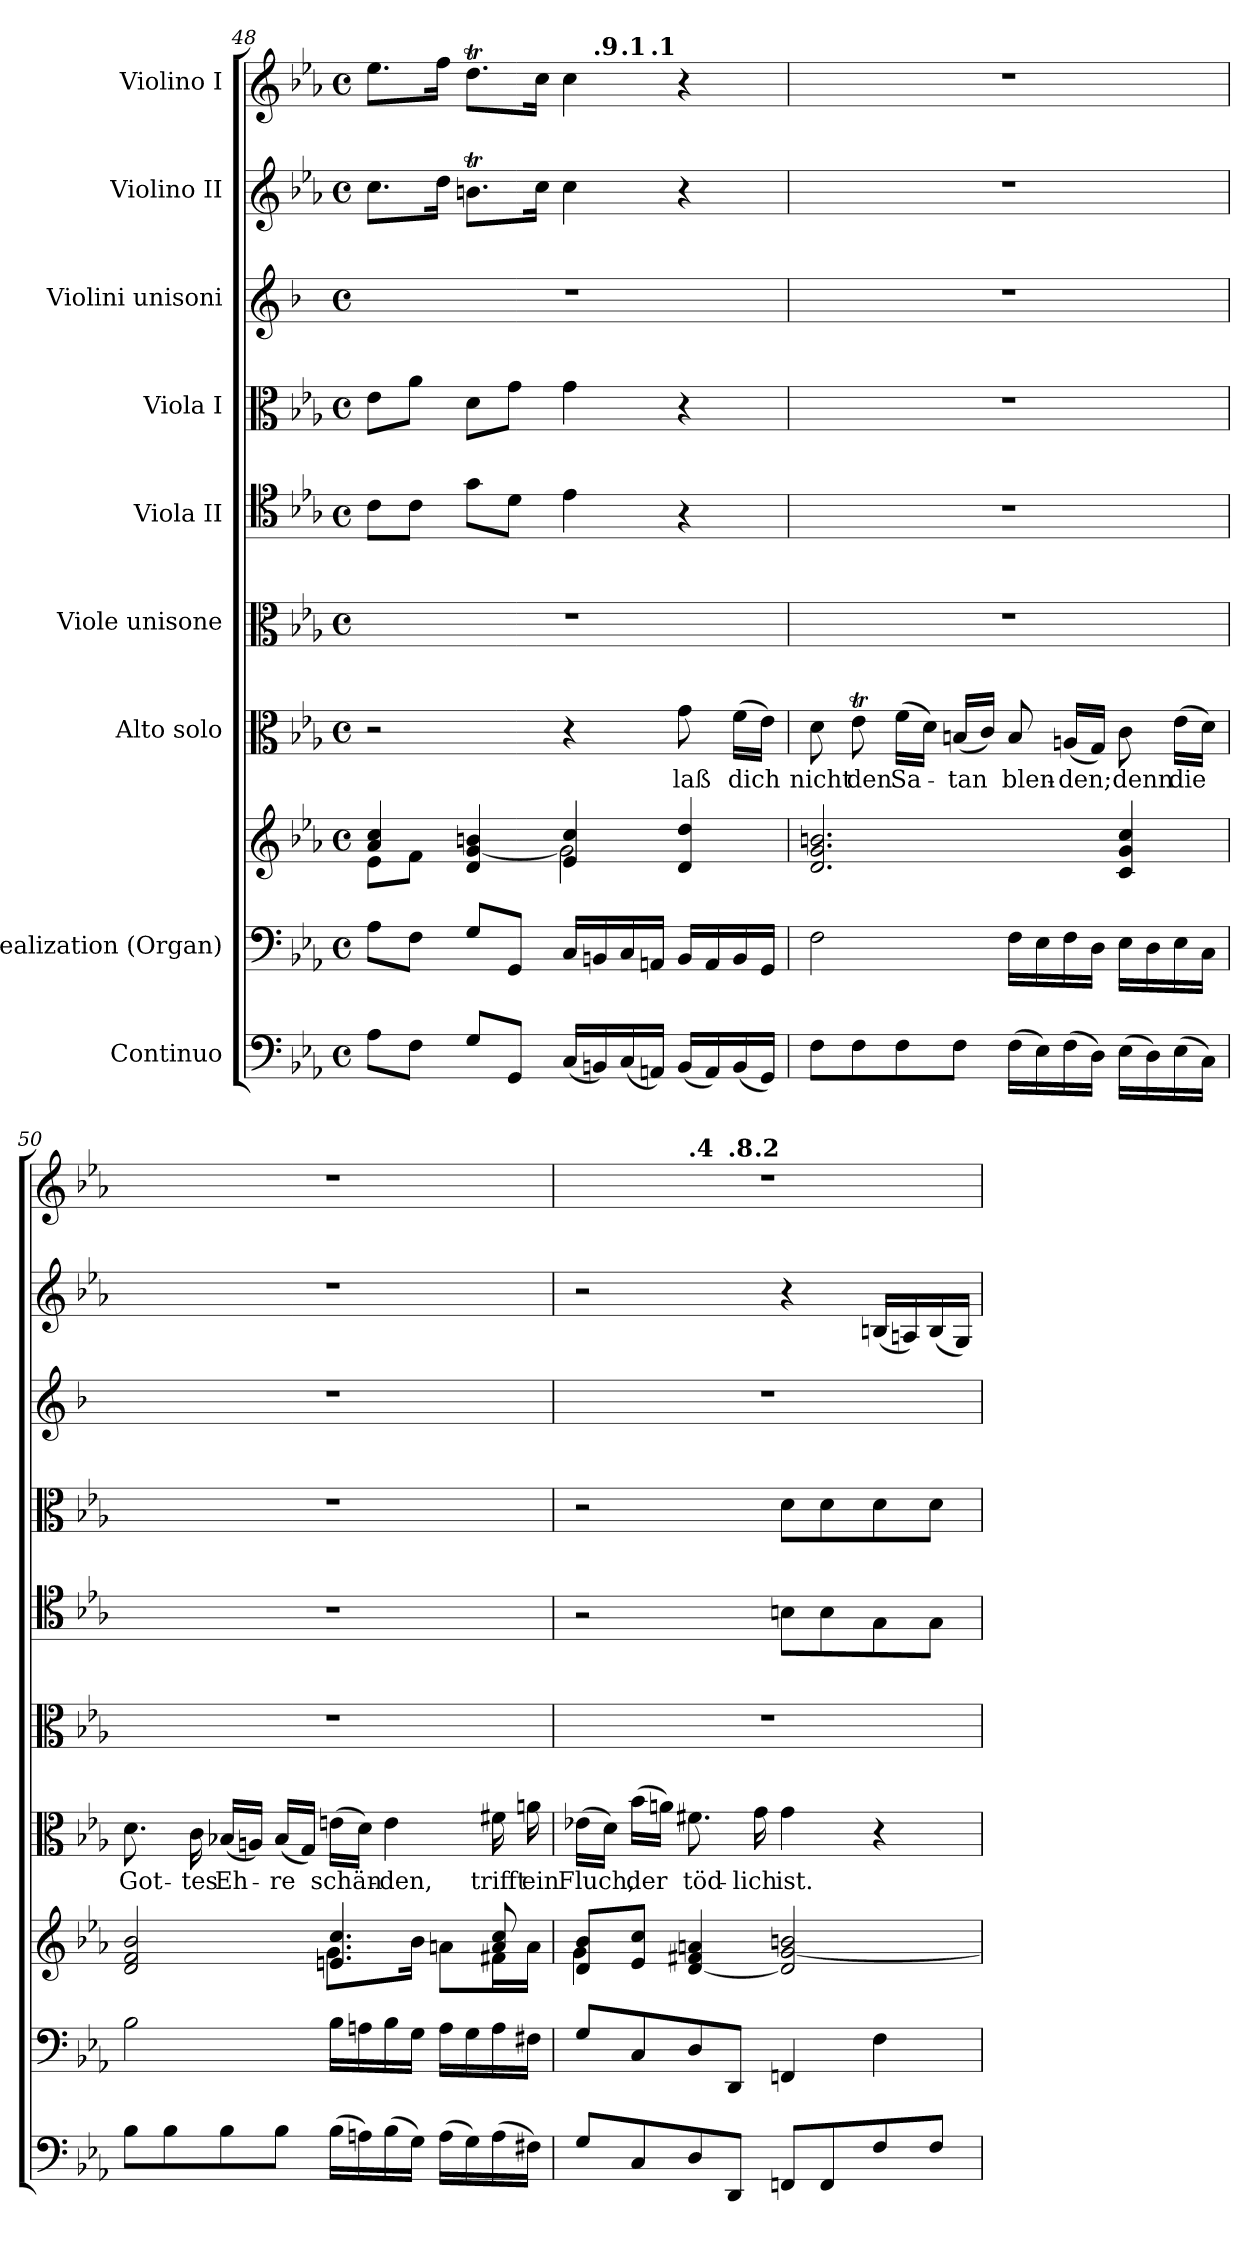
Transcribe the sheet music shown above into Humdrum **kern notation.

**kern	**kern	**kern	**kern	**text	**kern	**kern	**kern	**kern	**kern	**kern
*part9	*part8	*part8	*part7	*part7	*part6	*part5	*part4	*part3	*part2	*part1
*staff10	*staff9	*staff8	*staff7	*staff7	*staff6	*staff5	*staff4	*staff3	*staff2	*staff1
*I"Continuo	*I"Realization (Organ)	*	*I"Alto solo	*	*I"Viole unisone	*I"Viola II	*I"Viola I	*I"Violini unisoni	*I"Violino II	*I"Violino I
*clefF4	*clefF4	*clefG2	*clefC3	*	*clefC3	*clefC4	*clefC3	*clefG2	*clefG2	*clefG2
*	*	*	*	*	*	*	*	*ITrd1c2	*	*
*k[b-e-a-]	*k[b-e-a-]	*k[b-e-a-]	*k[b-e-a-]	*	*k[b-e-a-]	*k[b-e-a-]	*k[b-e-a-]	*k[b-e-a-]	*k[b-e-a-]	*k[b-e-a-]
*M4/4	*M4/4	*M4/4	*M4/4	*	*M4/4	*M4/4	*M4/4	*M4/4	*M4/4	*M4/4
*met(c)	*met(c)	*met(c)	*met(c)	*	*met(c)	*met(c)	*met(c)	*met(c)	*met(c)	*met(c)
=48	=48	=48	=48	=48	=48	=48	=48	=48	=48	=48
*	*	*^	*	*	*	*	*	*	*	*^
*	*	*	*	*	*	*	*	*	*	*	*	*^
*	*	*	*	*	*	*	*	*	*	*	*	*	*^
8A-\L	8A-\L	4a-/ 4cc/	8e-\L	2r	.	1r	8c\L	8e-\L	1r	8.cc\L	8.ee-\L	2ryy	2ryy	2ryy
8F\J	8F\J	.	8f\J	.	.	.	8c\J	8a-\J	.	.	.	.	.	.
.	.	.	.	.	.	.	.	.	.	16dd\Jk	16ff\Jk	.	.	.
8G/L	8G/L	4d/ [4g/ 4bn/	4ryy	.	.	.	8g\L	8d\L	.	8.bnt\L	8.ddt\L	.	.	.
8GG/J	8GG/J	.	.	.	.	.	8d\J	8g\J	.	.	.	.	.	.
.	.	.	.	.	.	.	.	.	.	16cc\Jk	16cc\Jk	.	.	.
*	*	*	*	*	*	*	*	*	*	*	*MM39	*	*	*
(<16C/LL	16C/LL	4e-/ 4cc/	2g\]	4r	.	.	4e-\	4g\	.	4cc\	4cc\	16ryy	8ryy	8.ryy
*	*	*	*	*	*	*	*	*	*	*	*MM39	*	*	*
!	!	!	!	!	!	!	!	!	!	!	!	!LO:TX:a:B:t=.9	!	!
16BBn/)	16BBn/	.	.	.	.	.	.	.	.	.	.	4..ryy	.	.
*	*	*	*	*	*	*	*	*	*	*	*MM42	*	*	*
!	!	!	!	!	!	!	!	!	!	!	!	!	!LO:TX:a:B:t=.1	!
(<16C/	16C/	.	.	.	.	.	.	.	.	.	.	.	4.ryy	.
*	*	*	*	*	*	*	*	*	*	*	*MM45	*	*	*
!	!	!	!	!	!	!	!	!	!	!	!	!	!	!LO:TX:a:B:t=.1
16AAn/JJ)	16AAn/JJ	.	.	.	.	.	.	.	.	.	.	.	.	4ryy
*	*	*	*	*	*	*	*	*	*	*	*MM49	*	*	*
!	!	!	!	!	!LO:LY:b	!	!	!	!	!	!	!	!	!
(<16BB/LL	16BB/LL	4d/ 4dd/	.	8g\	laß	.	4r	4r	.	4r	4r	.	.	.
16AA/)	16AA/	.	.	.	.	.	.	.	.	.	.	.	.	.
!	!	!	!	!	!LO:LY:b	!	!	!	!	!	!	!	!	!
(<16BB/	16BB/	.	.	(>16f\LL	dich	.	.	.	.	.	.	.	.	.
16GG/JJ)	16GG/JJ	.	.	16e-\JJ)	.	.	.	.	.	.	.	.	.	16ryy
*	*	*v	*v	*	*	*	*	*	*	*	*	*	*	*
=49	=49	=49	=49	=49	=49	=49	=49	=49	=49	=49	=49	=49	=49
!	!	!	!	!LO:LY:b	!	!	!	!	!	!	!	!	!
*	*	*	*	*	*	*	*	*	*	*v	*v	*v	*v
8F\L	2F\	2.d/ 2.g/ 2.bn/	8d\	nicht	1r	1r	1r	1r	1r	1r
!	!	!	!	!LO:LY:b	!	!	!	!	!	!
8F\	.	.	8e-T\	den	.	.	.	.	.	.
!	!	!	!	!LO:LY:b	!	!	!	!	!	!
8F\	.	.	(>16f\LL	Sa-	.	.	.	.	.	.
.	.	.	16d\JJ)	.	.	.	.	.	.	.
!	!	!	!	!LO:LY:b	!	!	!	!	!	!
8F\J	.	.	(<16Bn/LL	-tan	.	.	.	.	.	.
.	.	.	16c/JJ)	.	.	.	.	.	.	.
!	!	!	!	!LO:LY:b	!	!	!	!	!	!
(>16F\LL	16F\LL	.	8B/	blen-	.	.	.	.	.	.
16E-\)	16E-\	.	.	.	.	.	.	.	.	.
!	!	!	!	!LO:LY:b	!	!	!	!	!	!
(>16F\	16F\	.	(<16An/LL	-den;	.	.	.	.	.	.
16D\JJ)	16D\JJ	.	16G/JJ)	.	.	.	.	.	.	.
!	!	!	!	!LO:LY:b	!	!	!	!	!	!
(>16E-\LL	16E-\LL	4c/ 4g/ 4cc/	8c\	denn	.	.	.	.	.	.
16D\)	16D\	.	.	.	.	.	.	.	.	.
!	!	!	!	!LO:LY:b	!	!	!	!	!	!
(>16E-\	16E-\	.	(>16e-\LL	die	.	.	.	.	.	.
16C\JJ)	16C\JJ	.	16d\JJ)	.	.	.	.	.	.	.
!!LO:PB:g=z
=50	=50	=50	=50	=50	=50	=50	=50	=50	=50	=50
*	*	*^	*	*	*	*	*	*	*	*
!	!	!	!	!	!LO:LY:b	!	!	!	!	!	!
8B-\L	2B-\	2d/ 2f/ 2b-/	2ryy	8.d\	Got-	1r	1r	1r	1r	1r	1r
8B-\	.	.	.	.	.	.	.	.	.	.	.
!	!	!	!	!	!LO:LY:b	!	!	!	!	!	!
.	.	.	.	16c\	-tes	.	.	.	.	.	.
!	!	!	!	!	!LO:LY:b	!	!	!	!	!	!
8B-\	.	.	.	(<16B-X/LL	Eh-	.	.	.	.	.	.
.	.	.	.	16An/JJ)	.	.	.	.	.	.	.
!	!	!	!	!	!LO:LY:b	!	!	!	!	!	!
8B-\J	.	.	.	(<16B-/LL	-re	.	.	.	.	.	.
.	.	.	.	16G/JJ)	.	.	.	.	.	.	.
!	!	!	!	!	!LO:LY:b	!	!	!	!	!	!
(>16B-\LL	16B-\LL	4.en/ 4.cc/	8.g\L	(>16en\LL	schän-	.	.	.	.	.	.
16An\)	16An\	.	.	16d\JJ)	.	.	.	.	.	.	.
!	!	!	!	!	!LO:LY:b	!	!	!	!	!	!
(>16B-\	16B-\	.	.	4e\	-den,	.	.	.	.	.	.
16G\JJ)	16G\JJ	.	16b-\Jk	.	.	.	.	.	.	.	.
(>16A\LL	16A\LL	.	8an\L	.	.	.	.	.	.	.	.
16G\)	16G\	.	.	.	.	.	.	.	.	.	.
!	!	!	!	!	!LO:LY:b	!	!	!	!	!	!
(>16A\	16A\	8a/ 8cc/	16f#X\L	16f#X\	trifft	.	.	.	.	.	.
!	!	!	!	!	!LO:LY:b	!	!	!	!	!	!
16F#X\JJ)	16F#X\JJ	.	16a\JJ	16an\	ein	.	.	.	.	.	.
=51	=51	=51	=51	=51	=51	=51	=51	=51	=51	=51	=51
!	!	!	!	!	!LO:LY:b	!	!	!	!	!	!
*	*	*	*	*	*	*	*	*	*	*	*^
*	*	*	*	*	*	*	*	*	*	*	*	*^
*	*	*	*	*	*	*	*	*	*	*	*	*	*^
*	*	*	*	*	*	*	*	*	*	*	*	*	*	*^
*	*	*	*	*	*	*	*	*	*	*	*	*	*	*	*^
8G/L	8G/L	8d/ 8b-/L	4g\	(>16e-X\LL	Fluch,	1r	2r	2r	1r	2r	1r	4ryy	4.ryy	4..ryy	8.ryy	2ryy
.	.	.	.	16d\JJ)	.	.	.	.	.	.	.	.	.	.	.	.
!	!	!	!	!	!LO:LY:b	!	!	!	!	!	!	!	!	!	!	!
8C/	8C/	8e-/ 8cc/J	.	(>16b-\LL	der	.	.	.	.	.	.	.	.	.	.	.
*	*	*	*	*	*	*	*	*	*	*	*MM49	*	*	*	*	*
.	.	.	.	16an\JJ)	.	.	.	.	.	.	.	.	.	.	2ryy	.
*	*	*	*	*	*	*	*	*	*	*	*MM48	*	*	*	*	*
!	!	!	!	!	!	!	!	!	!	!	!	!LO:TX:a:B:t=.4	!	!	!	!
!	!	!	!	!	!LO:LY:b	!	!	!	!	!	!	!	!	!	!	!
8D/	8D/	[4d/ 4f#X/ 4an/	2.ryy	8.f#X\	töd-	.	.	.	.	.	.	2.ryy	.	.	.	.
*	*	*	*	*	*	*	*	*	*	*	*MM44	*	*	*	*	*
!	!	!	!	!	!	!	!	!	!	!	!	!	!LO:TX:a:B:t=.8	!	!	!
8DD/J	8DD/J	.	.	.	.	.	.	.	.	.	.	.	2ryy	.	.	.
*	*	*	*	*	*	*	*	*	*	*	*MM42	*	*	*	*	*
!	!	!	!	!	!	!	!	!	!	!	!	!	!	!LO:TX:a:B:t=.2	!	!
!	!	!	!	!	!LO:LY:b	!	!	!	!	!	!	!	!	!	!	!
.	.	.	.	16g\	-lich	.	.	.	.	.	.	.	.	2ryy	.	.
*	*	*	*	*	*	*	*	*	*	*	*MM39	*	*	*	*	*
!	!	!	!	!	!LO:LY:b	!	!	!	!	!	!	!	!	!	!	!
8FFn/L	4FFn/	2d/] [2g/ 2bn/	.	4g\	ist.	.	8Bn\L	8d\L	.	4r	.	.	.	.	.	2ryy
8FF/	.	.	.	.	.	.	8B\	8d\	.	.	.	.	.	.	.	.
.	.	.	.	.	.	.	.	.	.	.	.	.	.	.	4ryy	.
8F/	4F\	.	.	4r	.	.	8G\	8d\	.	(<16Bn/LL	.	.	.	.	.	.
.	.	.	.	.	.	.	.	.	.	16An/)	.	.	.	.	.	.
8F/J	.	.	.	.	.	.	8G\J	8d\J	.	(<16B/	.	.	8ryy	.	.	.
.	.	.	.	.	.	.	.	.	.	16G/JJ)	.	.	.	16ryy	16ryy	.
*	*	*v	*v	*	*	*	*	*	*	*	*v	*v	*v	*v	*v	*v
=	=	=	=	=	=	=	=	=	=	=
*-	*-	*-	*-	*-	*-	*-	*-	*-	*-	*-
